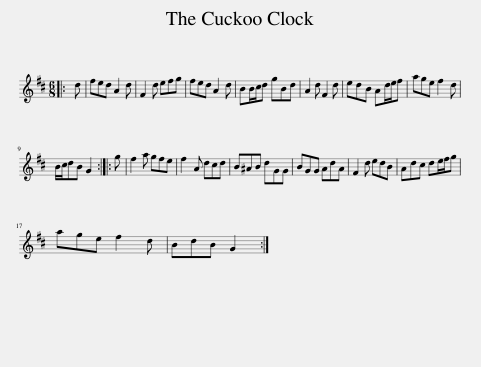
X:1
L:1/8
M:6/8
I:linebreak $
K:D
V:1 treble
V:1
|: d | fed A2 d | F2 d efg | fed A2 d | BB/c/d gBd | %5
 A2 d F2 d | edB Ad/e/f | age f2 d |$ B/c/dB G2 :: g | %10
 f2 a gfe | f2 A dcd | B^AB dGG | BGG AdA | F2 d edB | %15
 Adc de/f/g |$ age f2 d | BdB G2 :| %18
